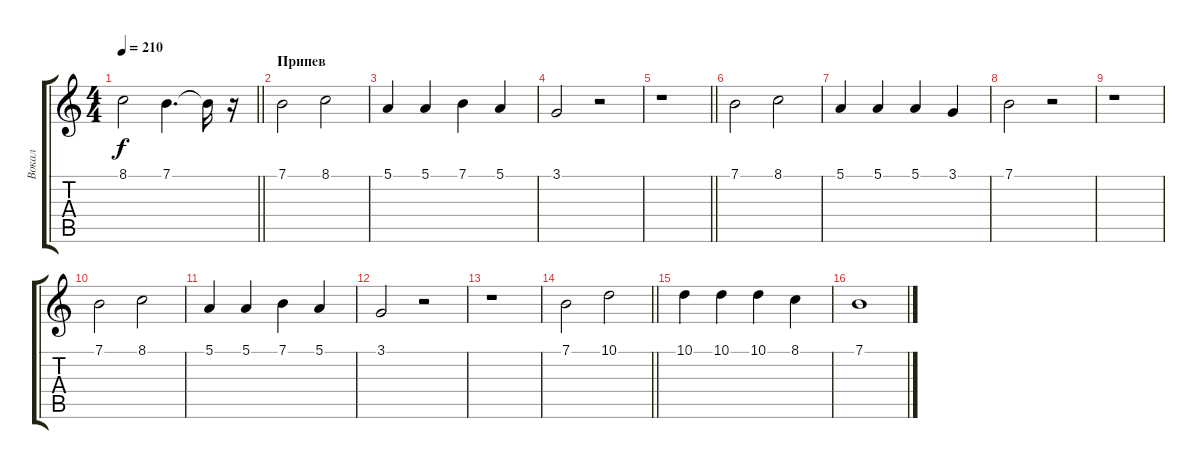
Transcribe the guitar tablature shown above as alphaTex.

\track ("Вокал" "Вокал") {instrument tenorsax}
\staff {score tabs}
\tuning (E4 B3 G3 D3 A2 E2) {hide}
\ts (4 4)
\tempo 210
\clef g2
\barLineRight lightlight
\ks c
8.1.2{dy f} 7.1.4{d} 7.1{t}.16 r.16 |
\section ("" "Припев")
7.1.2 8.1.2 |
5.1.4 5.1.4 7.1.4 5.1.4 |
3.1.2 r.2 |
\barLineRight lightlight
r.1 |
7.1.2 8.1.2 |
5.1.4 5.1.4 5.1.4 3.1.4 |
7.1.2 r.2 |
r.1 |
7.1.2 8.1.2 |
5.1.4 5.1.4 7.1.4 5.1.4 |
3.1.2 r.2 |
r.1 |
\barLineRight lightlight
7.1.2 10.1.2 |
10.1.4 10.1.4 10.1.4 8.1.4 |
7.1.1
